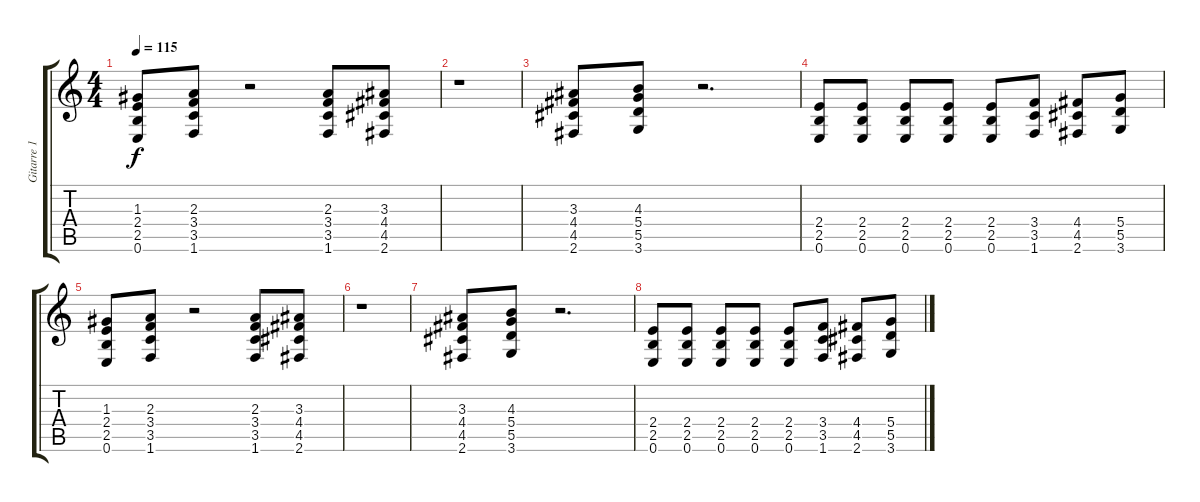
\track ("Gitarre 1" "Gitarre 1") {instrument distortionguitar}
\staff {score tabs}
\tuning (E4 B3 G3 D3 A2 E2) {hide}
\ts (4 4)
\tempo 115
\clef g2
\ks c
(1.3 2.4 2.5 0.6).8{dy f instrument distortionguitar} (2.3 3.4 3.5 1.6).8 r.2 (2.3 3.4 3.5 1.6).8 (3.3 4.4 4.5 2.6).8 |
r.1 |
(3.3 4.4 4.5 2.6).8 (4.3 5.4 5.5 3.6).8 r.2{d} |
(2.4 2.5 0.6).8 (2.4 2.5 0.6).8 (2.4 2.5 0.6).8 (2.4 2.5 0.6).8 (2.4 2.5 0.6).8 (3.4 3.5 1.6).8 (4.4 4.5 2.6).8 (5.4 5.5 3.6).8 |
(1.3 2.4 2.5 0.6).8 (2.3 3.4 3.5 1.6).8 r.2 (2.3 3.4 3.5 1.6).8 (3.3 4.4 4.5 2.6).8 |
r.1 |
(3.3 4.4 4.5 2.6).8 (4.3 5.4 5.5 3.6).8 r.2{d} |
(2.4 2.5 0.6).8 (2.4 2.5 0.6).8 (2.4 2.5 0.6).8 (2.4 2.5 0.6).8 (2.4 2.5 0.6).8 (3.4 3.5 1.6).8 (4.4 4.5 2.6).8 (5.4 5.5 3.6).8
